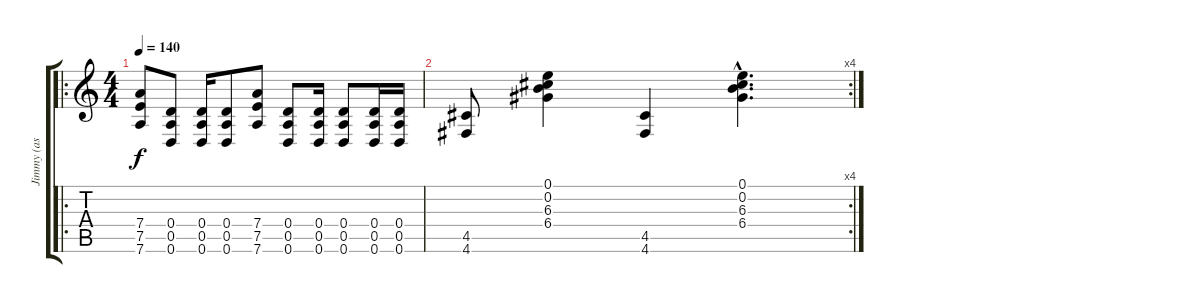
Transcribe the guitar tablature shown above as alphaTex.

\track ("Jimmy (as it sounds)" "Jimmy (as ") {instrument overdrivenguitar}
\staff {score tabs}
\tuning (E4 B3 G3 D3 A2 D2) {hide}
\ro
\ts (4 4)
\tempo 140
\clef g2
\ks c
(7.4 7.5 7.6).8{dy f} (0.4 0.5 0.6).8 (0.4 0.5 0.6).16 (0.4 0.5 0.6).8 (7.4 7.5 7.6).8 (0.4 0.5 0.6).8 (0.4 0.5 0.6).16 (0.4 0.5 0.6).8 (0.4 0.5 0.6).16 (0.4 0.5 0.6).16 |
\rc 4
(4.5 4.6).8 (0.1 0.2 6.3 6.4).4 (4.5 4.6).4 (0.1{hac} 0.2{hac} 6.3{hac} 6.4{hac}).4{d}
